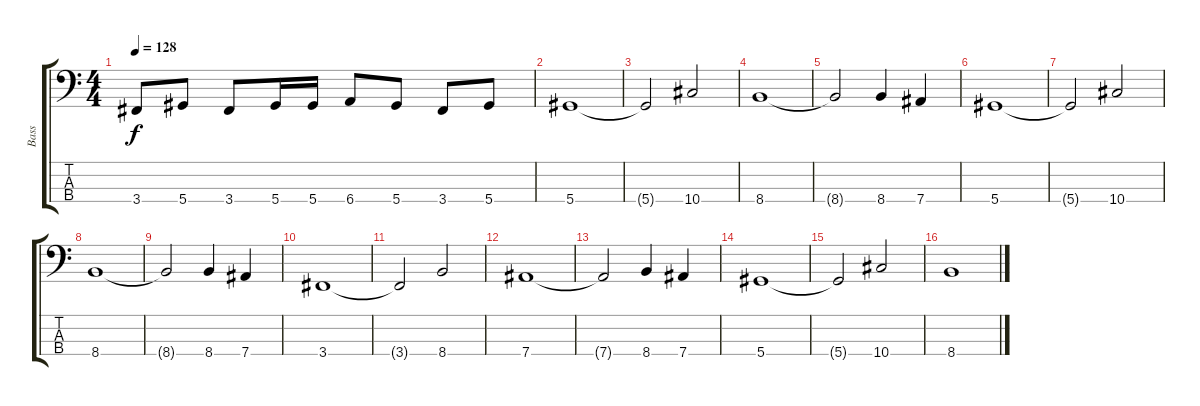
\track ("Bass" "Bass") {instrument electricbassfinger}
\staff {score tabs}
\tuning (Gb2 Db2 Ab1 Eb1) {hide}
\ts (4 4)
\tempo 128
\clef f4
\ks c
3.4.8{dy f} 5.4.8 3.4.8 5.4.16 5.4.16 6.4.8 5.4.8 3.4.8 5.4.8 |
5.4.1 |
5.4{t}.2 10.4.2 |
8.4.1 |
8.4{t}.2 8.4.4 7.4.4 |
5.4.1 |
5.4{t}.2 10.4.2 |
8.4.1 |
8.4{t}.2 8.4.4 7.4.4 |
3.4.1 |
3.4{t}.2 8.4.2 |
7.4.1 |
7.4{t}.2 8.4.4 7.4.4 |
5.4.1 |
5.4{t}.2 10.4.2 |
8.4.1
